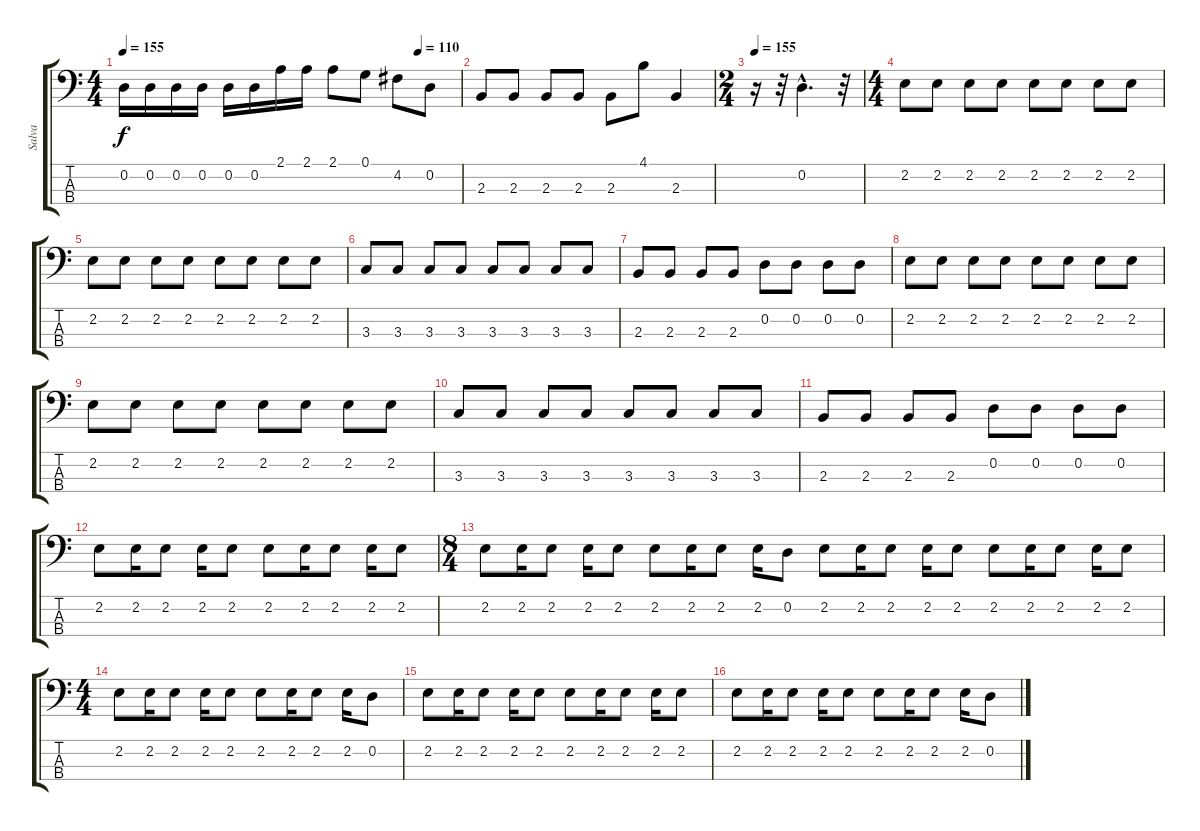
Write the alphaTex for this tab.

\track ("Salva" "Salva") {instrument electricbassfinger}
\staff {score tabs}
\tuning (G2 D2 A1 E1) {hide}
\ts (4 4)
\tempo 155
\tempo (110 0.875)
\clef f4
\ks c
0.2.16{dy f} 0.2.16 0.2.16 0.2.16 0.2.16 0.2.16 2.1.16 2.1.16 2.1.8 0.1.8 4.2.8 0.2.8 |
2.3.8 2.3.8 2.3.8 2.3.8 2.3.8 4.1.8 2.3.4 |
\ts (2 4)
\tempo 155
r.16 r.32 0.2{hac}.4{d} r.32 |
\ts (4 4)
2.2.8 2.2.8 2.2.8 2.2.8 2.2.8 2.2.8 2.2.8 2.2.8 |
2.2.8 2.2.8 2.2.8 2.2.8 2.2.8 2.2.8 2.2.8 2.2.8 |
3.3.8 3.3.8 3.3.8 3.3.8 3.3.8 3.3.8 3.3.8 3.3.8 |
2.3.8 2.3.8 2.3.8 2.3.8 0.2.8 0.2.8 0.2.8 0.2.8 |
2.2.8 2.2.8 2.2.8 2.2.8 2.2.8 2.2.8 2.2.8 2.2.8 |
2.2.8 2.2.8 2.2.8 2.2.8 2.2.8 2.2.8 2.2.8 2.2.8 |
3.3.8 3.3.8 3.3.8 3.3.8 3.3.8 3.3.8 3.3.8 3.3.8 |
2.3.8 2.3.8 2.3.8 2.3.8 0.2.8 0.2.8 0.2.8 0.2.8 |
2.2.8 2.2.16 2.2.8 2.2.16 2.2.8 2.2.8 2.2.16 2.2.8 2.2.16 2.2.8 |
\ts (8 4)
2.2.8 2.2.16 2.2.8 2.2.16 2.2.8 2.2.8 2.2.16 2.2.8 2.2.16 0.2.8 2.2.8 2.2.16 2.2.8 2.2.16 2.2.8 2.2.8 2.2.16 2.2.8 2.2.16 2.2.8 |
\ts (4 4)
2.2.8 2.2.16 2.2.8 2.2.16 2.2.8 2.2.8 2.2.16 2.2.8 2.2.16 0.2.8 |
2.2.8 2.2.16 2.2.8 2.2.16 2.2.8 2.2.8 2.2.16 2.2.8 2.2.16 2.2.8 |
2.2.8 2.2.16 2.2.8 2.2.16 2.2.8 2.2.8 2.2.16 2.2.8 2.2.16 0.2.8
